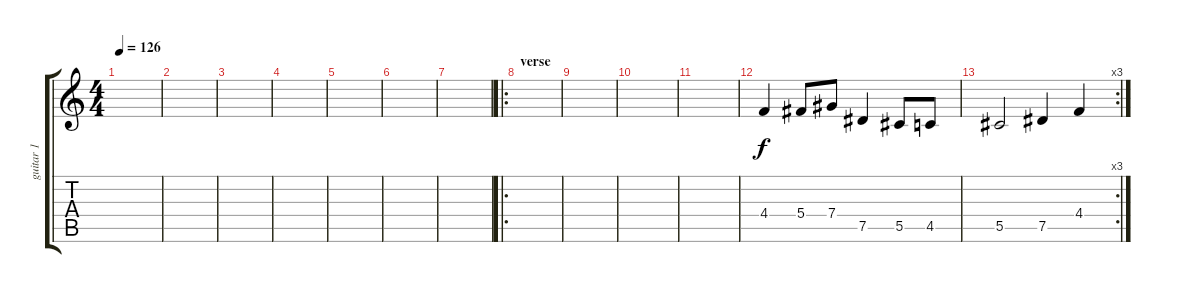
\track ("guitar 1" "guitar 1") {instrument distortionguitar}
\staff {score tabs}
\tuning (Eb4 Bb3 Gb3 Db3 Ab2 Eb2) {hide}
\ts (4 4)
\tempo 126
\clef g2
\ks c
|
|
|
|
|
|
|
\ro
\section ("" "verse")
|
|
|
|
4.4.4 5.4.8 7.4.8 7.5.4 5.5.8 4.5.8 |
\rc 3
5.5.2 7.5.4 4.4.4
